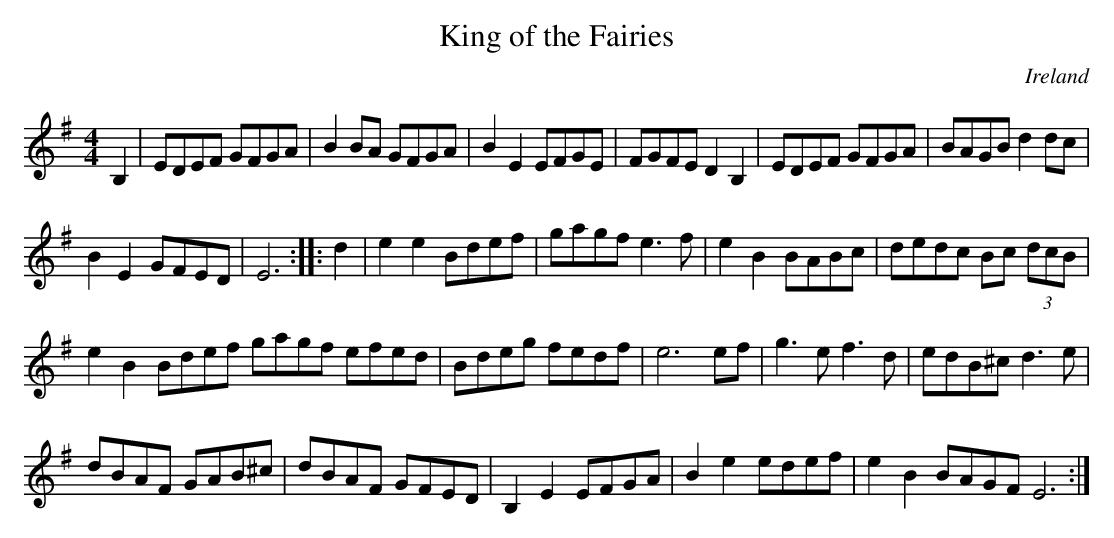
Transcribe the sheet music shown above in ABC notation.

X:1
T:King of the Fairies
O:Ireland
M:4/4
K:Em
B,2|\
EDEF GFGA|B2BA GFGA|B2E2 EFGE|FGFE D2B,2|\
EDEF GFGA|BAGB d2dc|
B2E2 GFED|E6 ::\
d2|\
e2e2 Bdef|gagf e3f|e2B2 BABc|dedc Bc (3dcB|
e2B2 Bdef gagf efed|Bdeg fedf|e6 ef|\
g3e f3d|edB^c d3e|
dBAF GAB^c|dBAF GFED|\
B,2E2 EFGA|B2e2 edef|e2B2 BAGF E6:|
